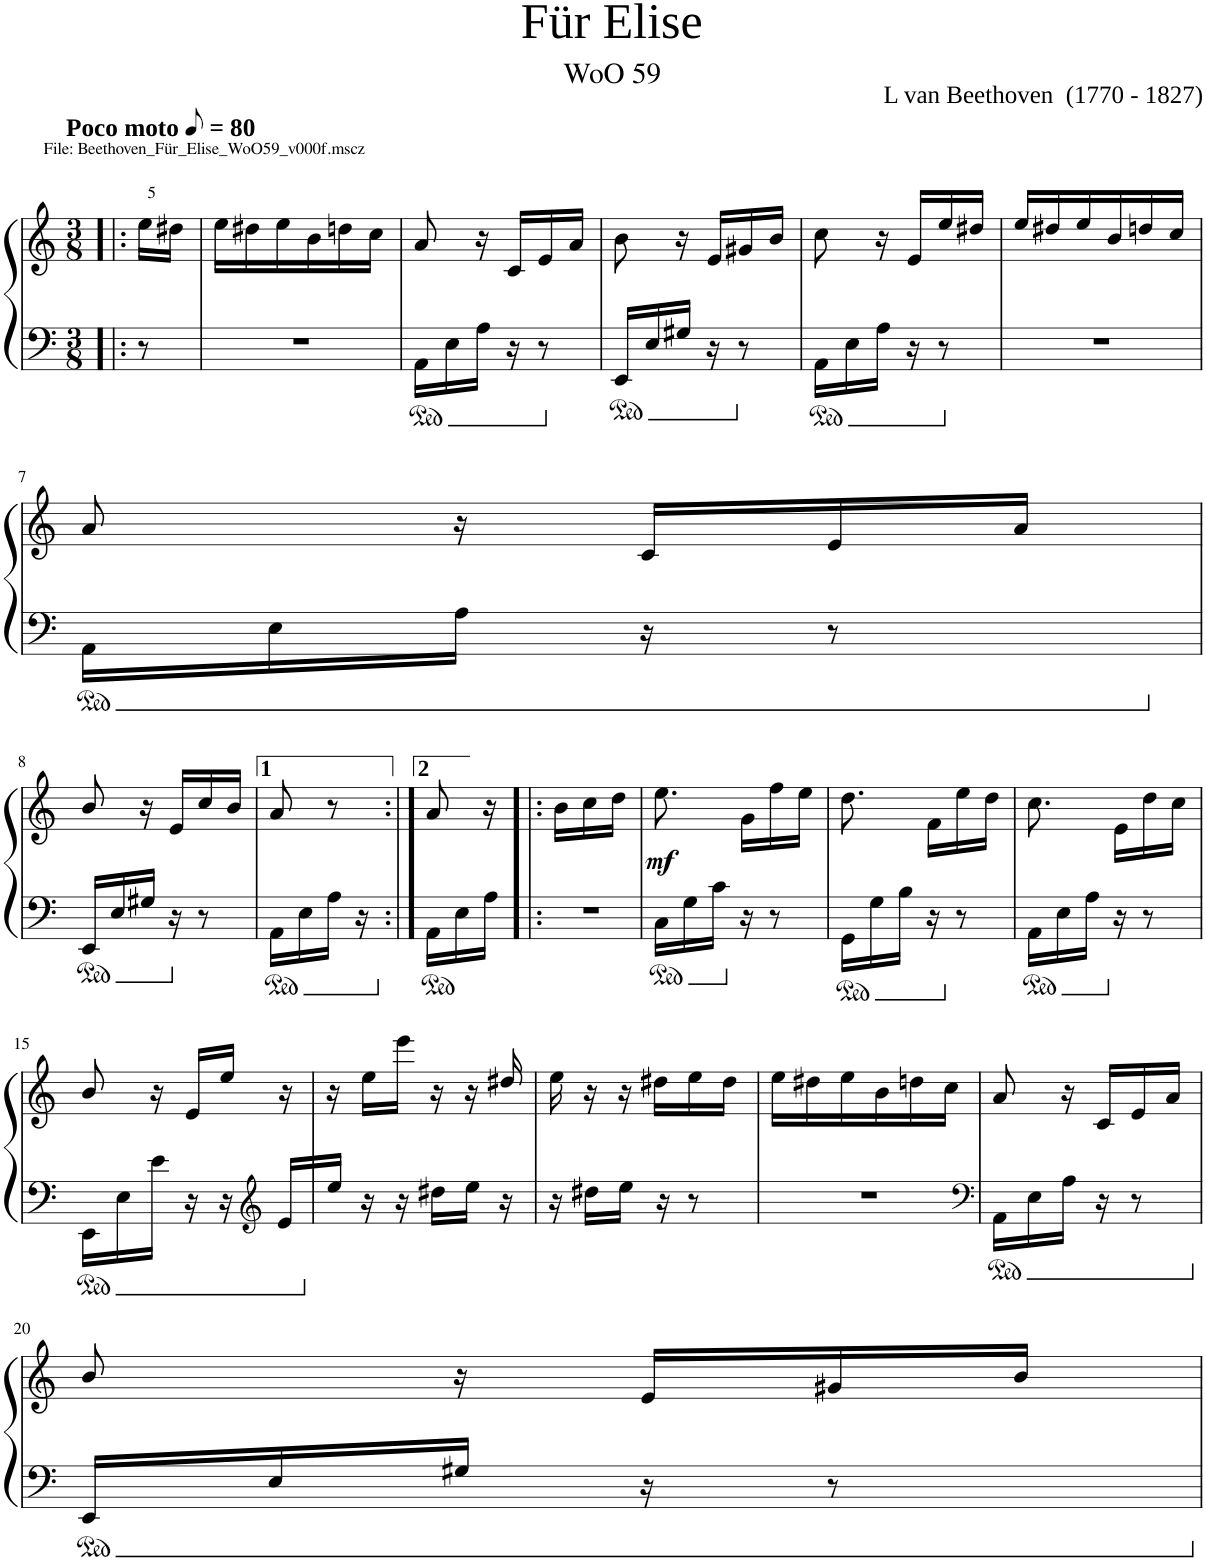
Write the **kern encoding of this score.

**kern	**kern	**dynam
*part1	*part1	*part1
*staff2	*staff1	*staff1/2
*I"Piano	*	*
*I'Pno	*	*
*clefF4	*clefG2	*
*k[]	*k[]	*
*M3/8	*M3/8	*
*MM40	*MM40	*
=1!|:	=1!|:	=1!|:
!	!LO:TX:a:B:t=Poco moto	!
!	!LO:TX:a:t=File&colon; Beethoven_Für_Elise_WoO59_v000f.mscz	!
8r	16ee\LL	.
.	16dd#X\JJ	.
=2	=2	=2
4.r	16ee\LL	.
.	16dd#X\	.
.	16ee\	.
.	16b\	.
.	16ddn\	.
.	16cc\JJ	.
=3	=3	=3
16AA\LL	8a/	.
16E\	.	.
16A\JJ	16r	.
16r	16c/LL	.
8r	16e/	.
.	16a/JJ	.
=4	=4	=4
16EE/LL	8b\	.
16E/	.	.
16G#X/JJ	16r	.
16r	16e/LL	.
8r	16g#X/	.
.	16b/JJ	.
=5	=5	=5
16AA\LL	8cc\	.
16E\	.	.
16A\JJ	16r	.
16r	16e/LL	.
8r	16ee/	.
.	16dd#X/JJ	.
=6	=6	=6
4.r	16ee/LL	.
.	16dd#X/	.
.	16ee/	.
.	16b/	.
.	16ddn/	.
.	16cc/JJ	.
!!LO:LB:g=z
=7	=7	=7
16AA\LL	8a/	.
16E\	.	.
16A\JJ	16r	.
16r	16c/LL	.
8r	16e/	.
.	16a/JJ	.
!!LO:LB:g=z
=8	=8	=8
16EE/LL	8b/	.
16E/	.	.
16G#X/JJ	16r	.
16r	16e/LL	.
8r	16cc/	.
.	16b/JJ	.
=9	=9	=9
16AA\LL	8a/	.
16E\	.	.
16A\JJ	8r	.
16r	.	.
=10:|!	=10:|!	=10:|!
16AA\LL	8a/	.
16E\	.	.
16A\JJ	16r	.
=11!|:	=11!|:	=11!|:
4.r	16b\LL	.
.	16cc\	.
.	16dd\JJ	.
.	8.ryy	.
=12	=12	=12
!	!	!LO:DY:b
16C\LL	8.ee\	mf
16G\	.	.
16c\JJ	.	.
16r	16g\LL	.
8r	16ff\	.
.	16ee\JJ	.
=13	=13	=13
16GG\LL	8.dd\	.
16G\	.	.
16B\JJ	.	.
16r	16f\LL	.
8r	16ee\	.
.	16dd\JJ	.
=14	=14	=14
16AA\LL	8.cc\	.
16E\	.	.
16A\JJ	.	.
16r	16e\LL	.
8r	16dd\	.
.	16cc\JJ	.
!!LO:LB:g=z
=15	=15	=15
16EE\LL	8b/	.
16E\	.	.
16e\JJ	16r	.
16r	16e/LL	.
16r	16ee/JJ	.
*clefG2	*	*
!LO:N:head=solid	!	!
16e/LL	16r	.
=16	=16	=16
*clefG2	*	*
!LO:N:head=solid	!	!
16ee/JJ	16r	.
16r	16ee\LL	.
16r	16eee\JJ	.
16dd#X\LL	16r	.
16ee\JJ	16r	.
16r	16dd#X/	.
=17	=17	=17
16r	16ee\	.
16dd#X\LL	16r	.
16ee\JJ	16r	.
16r	16dd#X\LL	.
8r	16ee\	.
.	16dd#\JJ	.
=18	=18	=18
4.r	16ee\LL	.
.	16dd#X\	.
.	16ee\	.
.	16b\	.
.	16ddn\	.
.	16cc\JJ	.
=19	=19	=19
*clefF4	*	*
16AA\LL	8a/	.
16E\	.	.
16A\JJ	16r	.
16r	16c/LL	.
8r	16e/	.
.	16a/JJ	.
!!LO:LB:g=z
=20	=20	=20
16EE/LL	8b/	.
16E/	.	.
16G#X/JJ	16r	.
16r	16e/LL	.
8r	16g#X/	.
.	16b/JJ	.
=	=	=
*-	*-	*-
